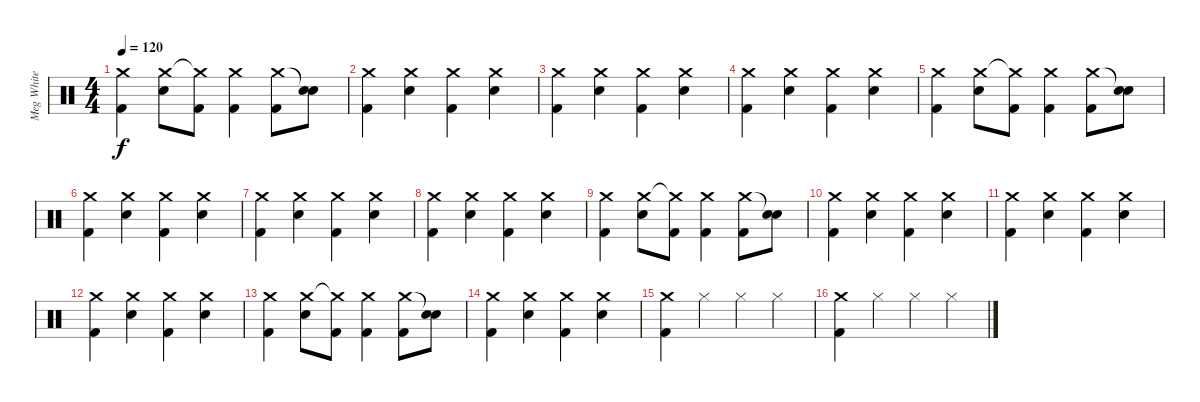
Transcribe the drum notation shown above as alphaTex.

\track ("Meg White" "Meg White") {instrument percussion}
\staff {score}
\articulation defaults
\ts (4 4)
\tempo 120
\clef neutral
\ks c
("Crash medium (hit)" "Kick (hit) 2").4{dy f} ("Crash medium (hit)" "Snare (hit) 2").8 ("Crash medium (hit)"{t} "Kick (hit) 2").8 ("Crash medium (hit)" "Kick (hit) 2").4 ("Crash medium (hit)" "Kick (hit) 2").8 ("Snare (hit)"{t} "Snare (hit) 2").8 |
("Crash medium (hit)" "Kick (hit) 2").4 ("Crash medium (hit)" "Snare (hit) 2").4 ("Crash medium (hit)" "Kick (hit) 2").4 ("Crash medium (hit)" "Snare (hit) 2").4 |
("Crash medium (hit)" "Kick (hit) 2").4 ("Crash medium (hit)" "Snare (hit) 2").4 ("Crash medium (hit)" "Kick (hit) 2").4 ("Crash medium (hit)" "Snare (hit) 2").4 |
("Crash medium (hit)" "Kick (hit) 2").4 ("Crash medium (hit)" "Snare (hit) 2").4 ("Crash medium (hit)" "Kick (hit) 2").4 ("Crash medium (hit)" "Snare (hit) 2").4 |
("Crash medium (hit)" "Kick (hit) 2").4 ("Crash medium (hit)" "Snare (hit) 2").8 ("Crash medium (hit)"{t} "Kick (hit) 2").8 ("Crash medium (hit)" "Kick (hit) 2").4 ("Crash medium (hit)" "Kick (hit) 2").8 ("Snare (hit)"{t} "Snare (hit) 2").8 |
("Crash medium (hit)" "Kick (hit) 2").4 ("Crash medium (hit)" "Snare (hit) 2").4 ("Crash medium (hit)" "Kick (hit) 2").4 ("Crash medium (hit)" "Snare (hit) 2").4 |
("Crash medium (hit)" "Kick (hit) 2").4 ("Crash medium (hit)" "Snare (hit) 2").4 ("Crash medium (hit)" "Kick (hit) 2").4 ("Crash medium (hit)" "Snare (hit) 2").4 |
("Crash medium (hit)" "Kick (hit) 2").4 ("Crash medium (hit)" "Snare (hit) 2").4 ("Crash medium (hit)" "Kick (hit) 2").4 ("Crash medium (hit)" "Snare (hit) 2").4 |
("Crash medium (hit)" "Kick (hit) 2").4 ("Crash medium (hit)" "Snare (hit) 2").8 ("Crash medium (hit)"{t} "Kick (hit) 2").8 ("Crash medium (hit)" "Kick (hit) 2").4 ("Crash medium (hit)" "Kick (hit) 2").8 ("Snare (hit)"{t} "Snare (hit) 2").8 |
("Crash medium (hit)" "Kick (hit) 2").4 ("Crash medium (hit)" "Snare (hit) 2").4 ("Crash medium (hit)" "Kick (hit) 2").4 ("Crash medium (hit)" "Snare (hit) 2").4 |
("Crash medium (hit)" "Kick (hit) 2").4 ("Crash medium (hit)" "Snare (hit) 2").4 ("Crash medium (hit)" "Kick (hit) 2").4 ("Crash medium (hit)" "Snare (hit) 2").4 |
("Crash medium (hit)" "Kick (hit) 2").4 ("Crash medium (hit)" "Snare (hit) 2").4 ("Crash medium (hit)" "Kick (hit) 2").4 ("Crash medium (hit)" "Snare (hit) 2").4 |
("Crash medium (hit)" "Kick (hit) 2").4 ("Crash medium (hit)" "Snare (hit) 2").8 ("Crash medium (hit)"{t} "Kick (hit) 2").8 ("Crash medium (hit)" "Kick (hit) 2").4 ("Crash medium (hit)" "Kick (hit) 2").8 ("Snare (hit)"{t} "Snare (hit) 2").8 |
("Crash medium (hit)" "Kick (hit) 2").4 ("Crash medium (hit)" "Snare (hit) 2").4 ("Crash medium (hit)" "Kick (hit) 2").4 ("Crash medium (hit)" "Snare (hit) 2").4 |
("Crash medium (hit)" "Kick (hit) 2").4 "Hi-Hat (closed)".4 "Hi-Hat (closed)".4 "Hi-Hat (closed)".4 |
("Crash medium (hit)" "Kick (hit) 2").4 "Hi-Hat (closed)".4 "Hi-Hat (closed)".4 "Hi-Hat (closed)".4
